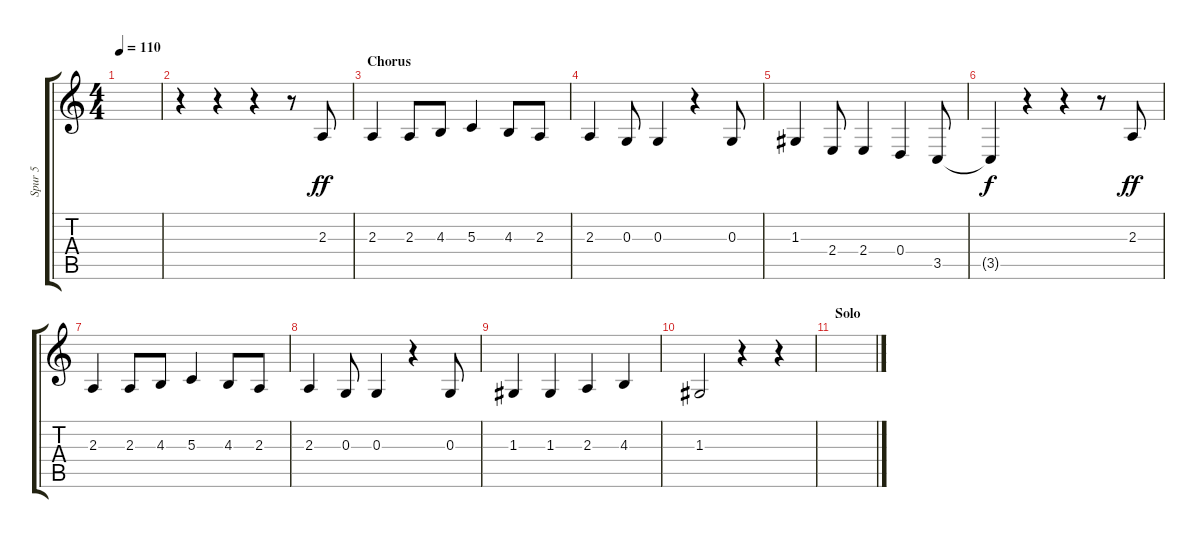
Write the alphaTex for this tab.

\track ("Spur 5" "Spur 5") {instrument oboe}
\staff {score tabs}
\tuning (E4 B3 G3 D3 A2 E2) {hide}
\ts (4 4)
\tempo 110
\clef g2
\ks c
|
r.4 r.4 r.4 r.8 2.3.8{dy ff} |
\section ("" "Chorus")
2.3.4 2.3.8 4.3.8 5.3.4 4.3.8 2.3.8 |
2.3.4 0.3.8 0.3.4 r.4 0.3.8 |
1.3.4 2.4.8 2.4.4 0.4.4 3.5.8 |
3.5{t}.4{dy f} r.4 r.4 r.8 2.3.8{dy ff} |
2.3.4 2.3.8 4.3.8 5.3.4 4.3.8 2.3.8 |
2.3.4 0.3.8 0.3.4 r.4 0.3.8 |
1.3.4 1.3.4 2.3.4 4.3.4 |
1.3.2 r.4 r.4 |
\section ("" "Solo")
